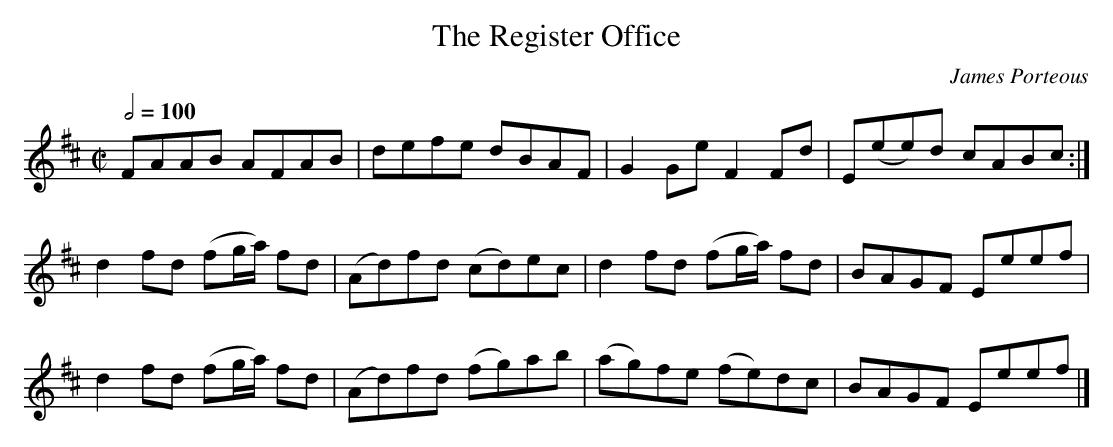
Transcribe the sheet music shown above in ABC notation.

X:1
T:The Register Office
C:James Porteous
M:C|
L:1/8
Q:1/2=100
K:D
FAAB   AFAB    | defe   dBAF | G2 Ge  F2     Fd|E(ee)d cABc:|
d2fd (fg/a/) fd|(Ad)fd (cd)ec| d2 fd (fg/a/) fd|BAGF   Eeef |
d2fd (fg/a/) fd|(Ad)fd (fg)ab|(ag)fe (fe)dc    |BAGF   Eeef|]
